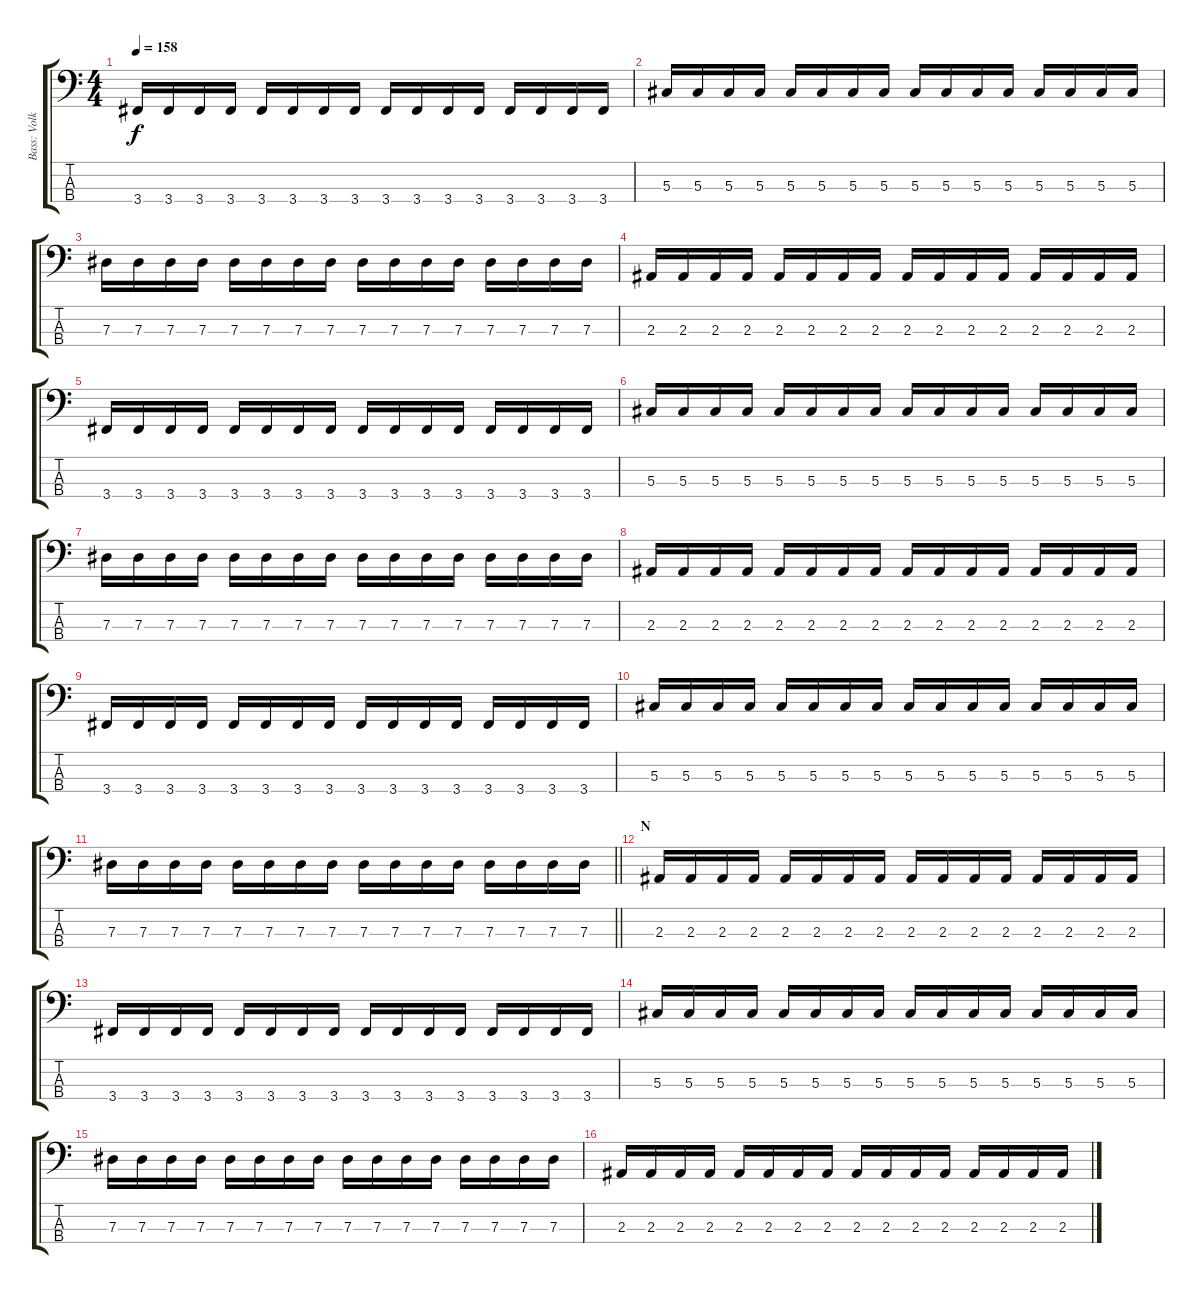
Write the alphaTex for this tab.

\track ("Bass: Volker" "Bass: Volk") {instrument electricbassfinger}
\staff {score tabs}
\tuning (Gb2 Db2 Ab1 Eb1) {hide}
\ts (4 4)
\tempo 158
\clef f4
\ks c
3.4.16{dy f} 3.4.16 3.4.16 3.4.16 3.4.16 3.4.16 3.4.16 3.4.16 3.4.16 3.4.16 3.4.16 3.4.16 3.4.16 3.4.16 3.4.16 3.4.16 |
5.3.16 5.3.16 5.3.16 5.3.16 5.3.16 5.3.16 5.3.16 5.3.16 5.3.16 5.3.16 5.3.16 5.3.16 5.3.16 5.3.16 5.3.16 5.3.16 |
7.3.16 7.3.16 7.3.16 7.3.16 7.3.16 7.3.16 7.3.16 7.3.16 7.3.16 7.3.16 7.3.16 7.3.16 7.3.16 7.3.16 7.3.16 7.3.16 |
2.3.16 2.3.16 2.3.16 2.3.16 2.3.16 2.3.16 2.3.16 2.3.16 2.3.16 2.3.16 2.3.16 2.3.16 2.3.16 2.3.16 2.3.16 2.3.16 |
3.4.16 3.4.16 3.4.16 3.4.16 3.4.16 3.4.16 3.4.16 3.4.16 3.4.16 3.4.16 3.4.16 3.4.16 3.4.16 3.4.16 3.4.16 3.4.16 |
5.3.16 5.3.16 5.3.16 5.3.16 5.3.16 5.3.16 5.3.16 5.3.16 5.3.16 5.3.16 5.3.16 5.3.16 5.3.16 5.3.16 5.3.16 5.3.16 |
7.3.16 7.3.16 7.3.16 7.3.16 7.3.16 7.3.16 7.3.16 7.3.16 7.3.16 7.3.16 7.3.16 7.3.16 7.3.16 7.3.16 7.3.16 7.3.16 |
2.3.16 2.3.16 2.3.16 2.3.16 2.3.16 2.3.16 2.3.16 2.3.16 2.3.16 2.3.16 2.3.16 2.3.16 2.3.16 2.3.16 2.3.16 2.3.16 |
3.4.16 3.4.16 3.4.16 3.4.16 3.4.16 3.4.16 3.4.16 3.4.16 3.4.16 3.4.16 3.4.16 3.4.16 3.4.16 3.4.16 3.4.16 3.4.16 |
5.3.16 5.3.16 5.3.16 5.3.16 5.3.16 5.3.16 5.3.16 5.3.16 5.3.16 5.3.16 5.3.16 5.3.16 5.3.16 5.3.16 5.3.16 5.3.16 |
\barLineRight lightlight
7.3.16 7.3.16 7.3.16 7.3.16 7.3.16 7.3.16 7.3.16 7.3.16 7.3.16 7.3.16 7.3.16 7.3.16 7.3.16 7.3.16 7.3.16 7.3.16 |
\section ("" "N")
2.3.16 2.3.16 2.3.16 2.3.16 2.3.16 2.3.16 2.3.16 2.3.16 2.3.16 2.3.16 2.3.16 2.3.16 2.3.16 2.3.16 2.3.16 2.3.16 |
3.4.16 3.4.16 3.4.16 3.4.16 3.4.16 3.4.16 3.4.16 3.4.16 3.4.16 3.4.16 3.4.16 3.4.16 3.4.16 3.4.16 3.4.16 3.4.16 |
5.3.16 5.3.16 5.3.16 5.3.16 5.3.16 5.3.16 5.3.16 5.3.16 5.3.16 5.3.16 5.3.16 5.3.16 5.3.16 5.3.16 5.3.16 5.3.16 |
7.3.16 7.3.16 7.3.16 7.3.16 7.3.16 7.3.16 7.3.16 7.3.16 7.3.16 7.3.16 7.3.16 7.3.16 7.3.16 7.3.16 7.3.16 7.3.16 |
2.3.16 2.3.16 2.3.16 2.3.16 2.3.16 2.3.16 2.3.16 2.3.16 2.3.16 2.3.16 2.3.16 2.3.16 2.3.16 2.3.16 2.3.16 2.3.16
